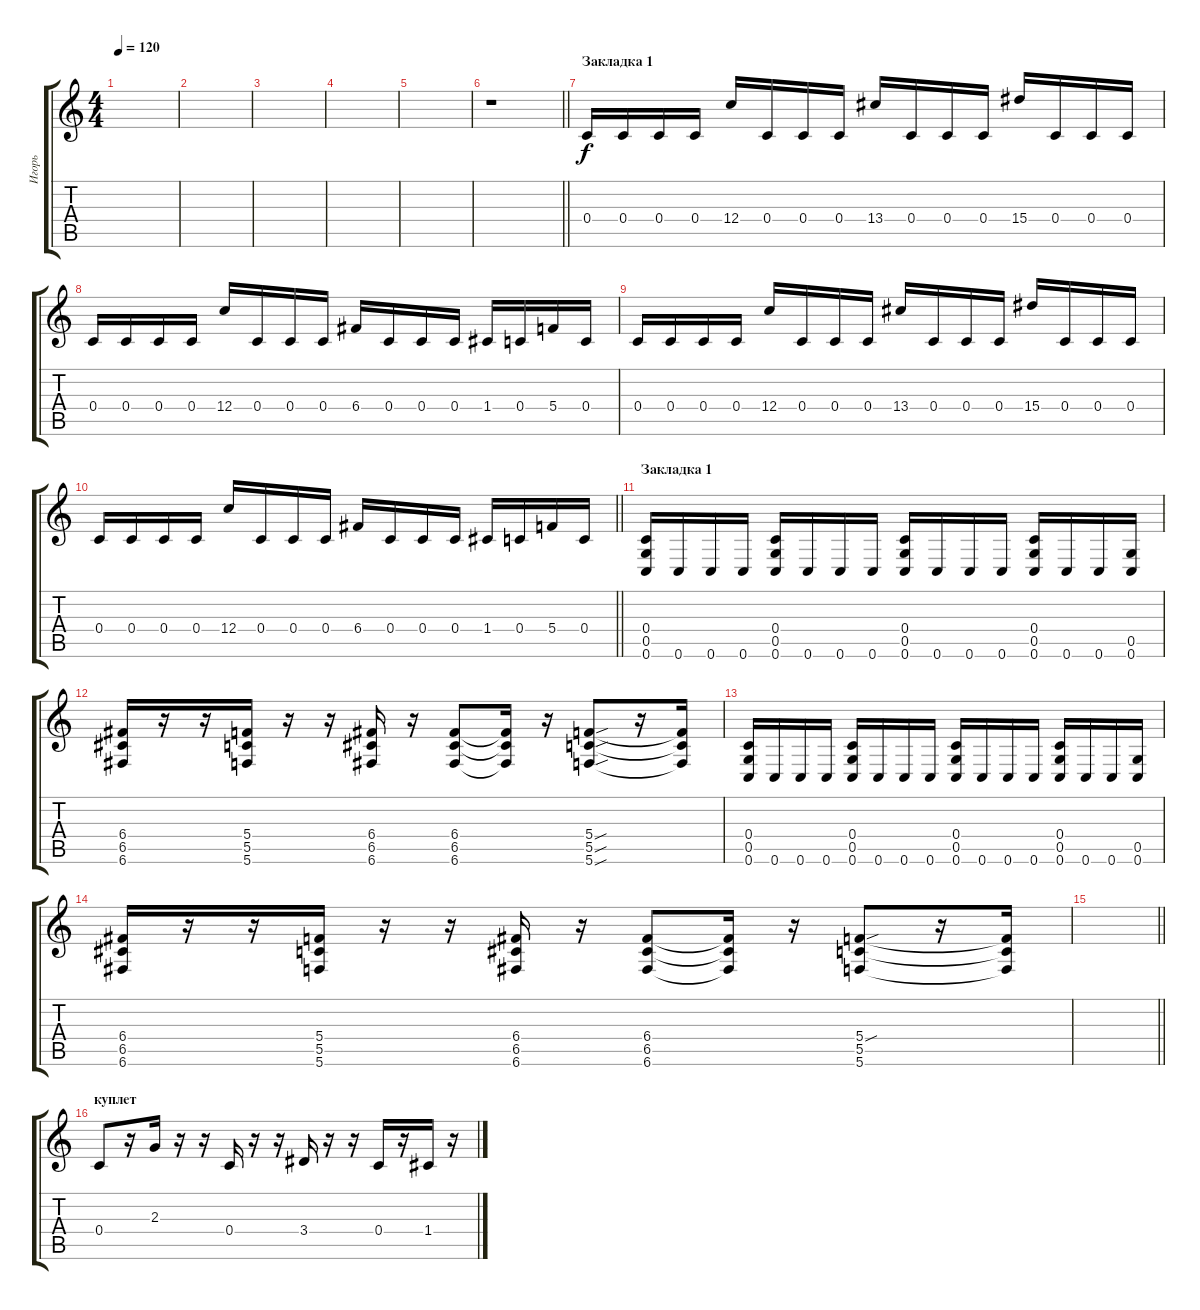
\track ("Игорь" "Игорь") {instrument distortionguitar}
\staff {score tabs}
\tuning (D4 A3 F3 C3 G2 C2) {hide}
\ts (4 4)
\tempo 120
\clef g2
\ks c
|
|
|
|
|
\barLineRight lightlight
r.1 |
\section ("" "Закладка 1")
0.4.16 0.4.16 0.4.16 0.4.16 12.4.16 0.4.16 0.4.16 0.4.16 13.4.16 0.4.16 0.4.16 0.4.16 15.4.16 0.4.16 0.4.16 0.4.16 |
0.4.16 0.4.16 0.4.16 0.4.16 12.4.16 0.4.16 0.4.16 0.4.16 6.4.16 0.4.16 0.4.16 0.4.16 1.4.16 0.4.16 5.4.16 0.4.16 |
0.4.16 0.4.16 0.4.16 0.4.16 12.4.16 0.4.16 0.4.16 0.4.16 13.4.16 0.4.16 0.4.16 0.4.16 15.4.16 0.4.16 0.4.16 0.4.16 |
\barLineRight lightlight
0.4.16 0.4.16 0.4.16 0.4.16 12.4.16 0.4.16 0.4.16 0.4.16 6.4.16 0.4.16 0.4.16 0.4.16 1.4.16 0.4.16 5.4.16 0.4.16 |
\section ("" "Закладка 1")
(0.4 0.5 0.6).16 0.6.16 0.6.16 0.6.16 (0.4 0.5 0.6).16 0.6.16 0.6.16 0.6.16 (0.4 0.5 0.6).16 0.6.16 0.6.16 0.6.16 (0.4 0.5 0.6).16 0.6.16 0.6.16 (0.5 0.6).16 |
(6.4 6.5 6.6).16 r.16 r.16 (5.4 5.5 5.6).16 r.16 r.16 (6.4 6.5 6.6).16 r.16 (6.4 6.5 6.6).8 (6.4{t} 6.5{t} 6.6{t}).16 r.16 (5.4{sou} 5.5{sou} 5.6{sou}).8 r.16 (5.4{t} 5.5{t} 5.6{t}).16 |
(0.4 0.5 0.6).16 0.6.16 0.6.16 0.6.16 (0.4 0.5 0.6).16 0.6.16 0.6.16 0.6.16 (0.4 0.5 0.6).16 0.6.16 0.6.16 0.6.16 (0.4 0.5 0.6).16 0.6.16 0.6.16 (0.5 0.6).16 |
(6.4 6.5 6.6).16 r.16 r.16 (5.4 5.5 5.6).16 r.16 r.16 (6.4 6.5 6.6).16 r.16 (6.4 6.5 6.6).8 (6.4{t} 6.5{t} 6.6{t}).16 r.16 (5.4{sou} 5.5 5.6).8 r.16 (5.4{t} 5.5{t} 5.6{t}).16 |
\barLineRight lightlight
|
\section ("" "куплет")
0.4.8{instrument acousticguitarsteel} r.16 2.3.16 r.16 r.16 0.4.16 r.16 r.16 3.4.16 r.16 r.16 0.4.16 r.16 1.4.16 r.16
